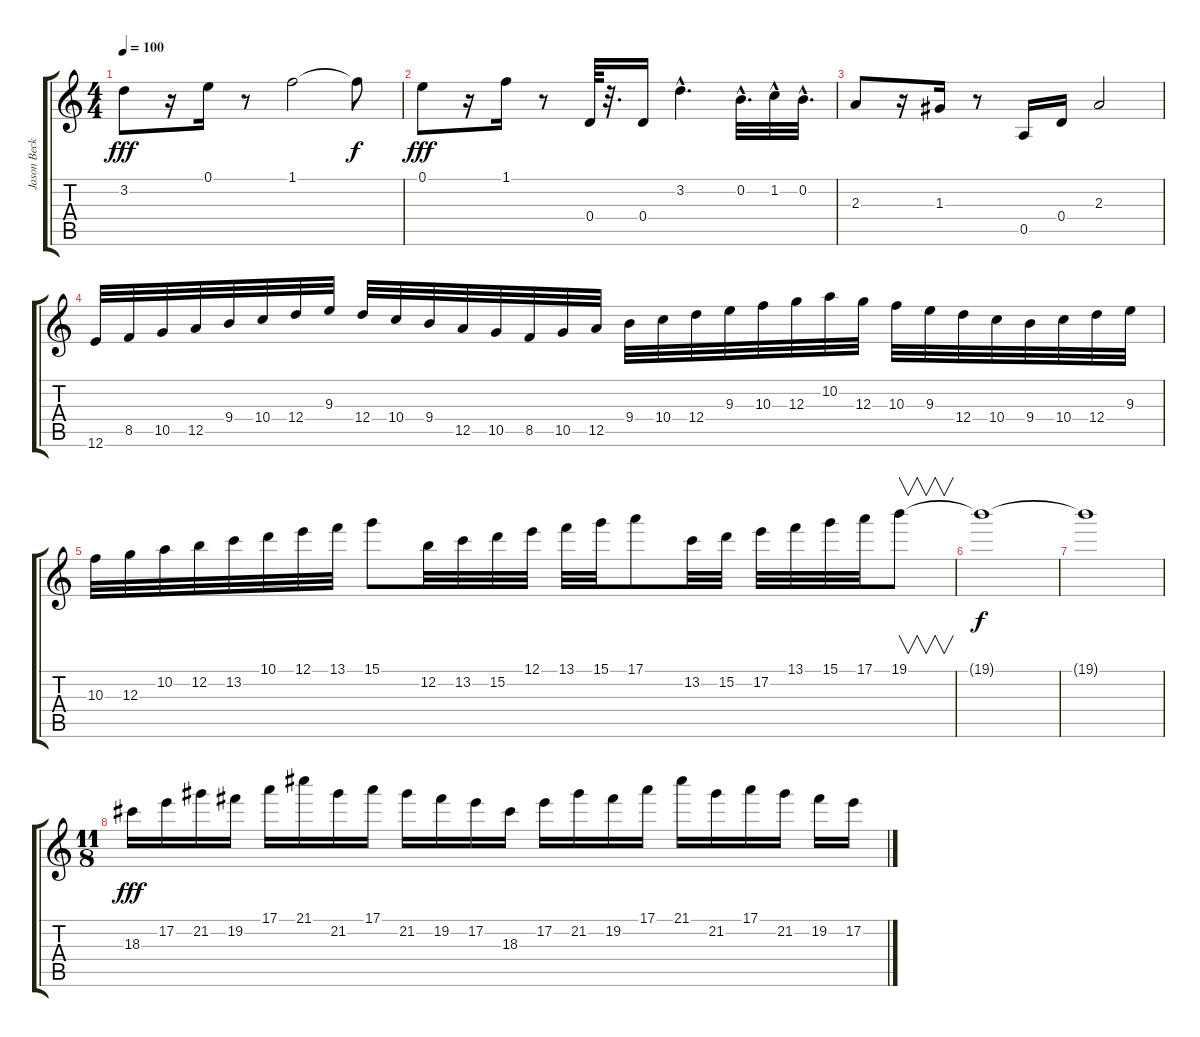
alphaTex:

\track ("Jason Becker" "Jason Beck") {instrument overdrivenguitar}
\staff {score tabs}
\tuning (E4 B3 G3 D3 A2 E2) {hide}
\ts (4 4)
\tempo 100
\clef g2
\ks c
3.2.8{dy fff} r.16 0.1.16 r.8 1.1.2 1.1{t}.8{dy f} |
0.1.8{dy fff} r.16 1.1.16 r.8 0.4.64 r.32{d} 0.4.16 3.2{hac}.4{d} 0.2{hac}.32{d} 1.2{hac}.32 0.2{hac}.32{d} |
2.3.8 r.16 1.3.16 r.8 0.5.16 0.4.16 2.3.2 |
12.6.32 8.5.32 10.5.32 12.5.32 9.4.32 10.4.32 12.4.32 9.3.32 12.4.32 10.4.32 9.4.32 12.5.32 10.5.32 8.5.32 10.5.32 12.5.32 9.4.32 10.4.32 12.4.32 9.3.32 10.3.32 12.3.32 10.2.32 12.3.32 10.3.32 9.3.32 12.4.32 10.4.32 9.4.32 10.4.32 12.4.32 9.3.32 |
10.3.32 12.3.32 10.2.32 12.2.32 13.2.32 10.1.32 12.1.32 13.1.32 15.1.8 12.2.32 13.2.32 15.2.32 12.1.32 13.1.32 15.1.32 17.1.8 13.2.32 15.2.32 17.2.32 13.1.32 15.1.32 17.1.32 19.1.8{v} |
19.1{t}.1{dy f} |
19.1{t}.1 |
\ts (11 8)
18.3.16{dy fff} 17.2.16 21.2.16 19.2.16 17.1.16 21.1.16 21.2.16 17.1.16 21.2.16 19.2.16 17.2.16 18.3.16 17.2.16 21.2.16 19.2.16 17.1.16 21.1.16 21.2.16 17.1.16 21.2.16 19.2.16 17.2.16
